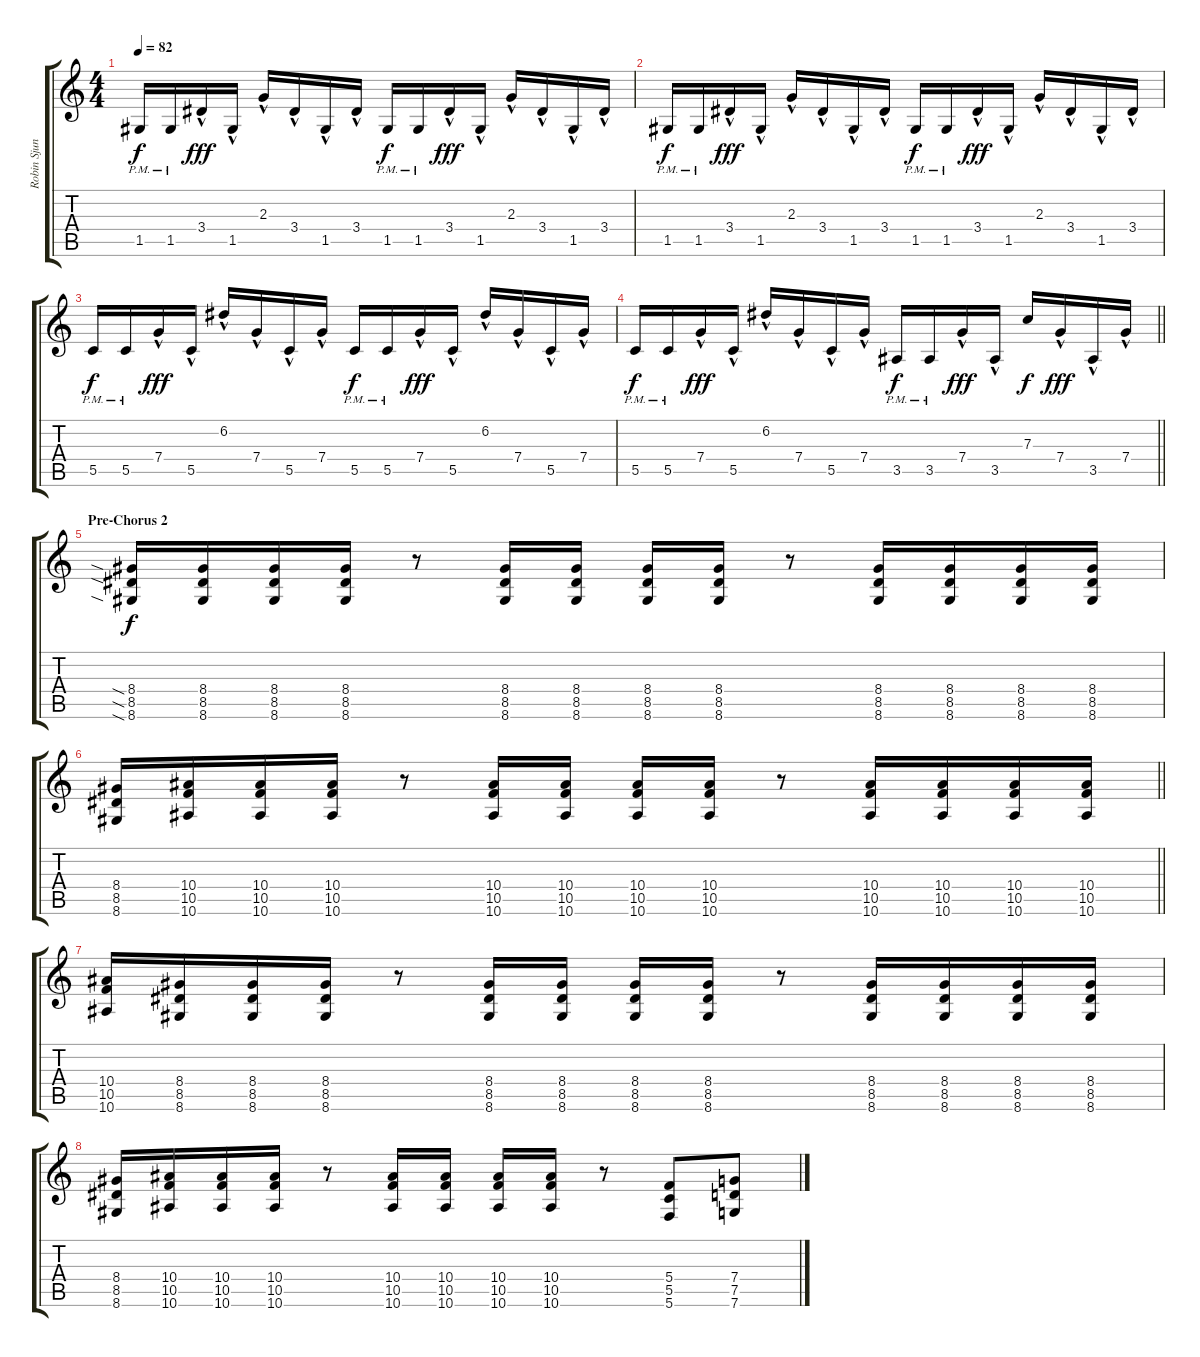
\track ("Robin Sjunnesson" "Robin Sjun") {instrument overdrivenguitar}
\staff {score tabs}
\tuning (D4 A3 F3 C3 G2 C2) {hide}
\ts (4 4)
\tempo 82
\clef g2
\ks c
1.5{pm}.16{dy f} 1.5{pm}.16 3.4{hac}.16{dy fff} 1.5{hac}.16 2.3{hac}.16 3.4{hac}.16 1.5{hac}.16 3.4{hac}.16 1.5{pm}.16{dy f} 1.5{pm}.16 3.4{hac}.16{dy fff} 1.5{hac}.16 2.3{hac}.16 3.4{hac}.16 1.5{hac}.16 3.4{hac}.16 |
1.5{pm}.16{dy f} 1.5{pm}.16 3.4{hac}.16{dy fff} 1.5{hac}.16 2.3{hac}.16 3.4{hac}.16 1.5{hac}.16 3.4{hac}.16 1.5{pm}.16{dy f} 1.5{pm}.16 3.4{hac}.16{dy fff} 1.5{hac}.16 2.3{hac}.16 3.4{hac}.16 1.5{hac}.16 3.4{hac}.16 |
5.5{pm}.16{dy f} 5.5{pm}.16 7.4{hac}.16{dy fff} 5.5{hac}.16 6.2{hac}.16 7.4{hac}.16 5.5{hac}.16 7.4{hac}.16 5.5{pm}.16{dy f} 5.5{pm}.16 7.4{hac}.16{dy fff} 5.5{hac}.16 6.2{hac}.16 7.4{hac}.16 5.5{hac}.16 7.4{hac}.16 |
\barLineRight lightlight
5.5{pm}.16{dy f} 5.5{pm}.16 7.4{hac}.16{dy fff} 5.5{hac}.16 6.2{hac}.16 7.4{hac}.16 5.5{hac}.16 7.4{hac}.16 3.5{pm}.16{dy f} 3.5{pm}.16 7.4{hac}.16{dy fff} 3.5{hac}.16 7.3.16{dy f} 7.4{hac}.16{dy fff} 3.5{hac}.16 7.4{hac}.16 |
\section ("" "Pre-Chorus 2")
(8.4{sia} 8.5{sia} 8.6{sia}).16{dy f} (8.4 8.5 8.6).16 (8.4 8.5 8.6).16 (8.4 8.5 8.6).16 r.8 (8.4 8.5 8.6).16 (8.4 8.5 8.6).16 (8.4 8.5 8.6).16 (8.4 8.5 8.6).16 r.8 (8.4 8.5 8.6).16 (8.4 8.5 8.6).16 (8.4 8.5 8.6).16 (8.4 8.5 8.6).16 |
\barLineRight lightlight
(8.4 8.5 8.6).16 (10.4 10.5 10.6).16 (10.4 10.5 10.6).16 (10.4 10.5 10.6).16 r.8 (10.4 10.5 10.6).16 (10.4 10.5 10.6).16 (10.4 10.5 10.6).16 (10.4 10.5 10.6).16 r.8 (10.4 10.5 10.6).16 (10.4 10.5 10.6).16 (10.4 10.5 10.6).16 (10.4 10.5 10.6).16 |
(10.4 10.5 10.6).16 (8.4 8.5 8.6).16 (8.4 8.5 8.6).16 (8.4 8.5 8.6).16 r.8 (8.4 8.5 8.6).16 (8.4 8.5 8.6).16 (8.4 8.5 8.6).16 (8.4 8.5 8.6).16 r.8 (8.4 8.5 8.6).16 (8.4 8.5 8.6).16 (8.4 8.5 8.6).16 (8.4 8.5 8.6).16 |
(8.4 8.5 8.6).16 (10.4 10.5 10.6).16 (10.4 10.5 10.6).16 (10.4 10.5 10.6).16 r.8 (10.4 10.5 10.6).16 (10.4 10.5 10.6).16 (10.4 10.5 10.6).16 (10.4 10.5 10.6).16 r.8 (5.4 5.5 5.6).8 (7.4 7.5 7.6).8
